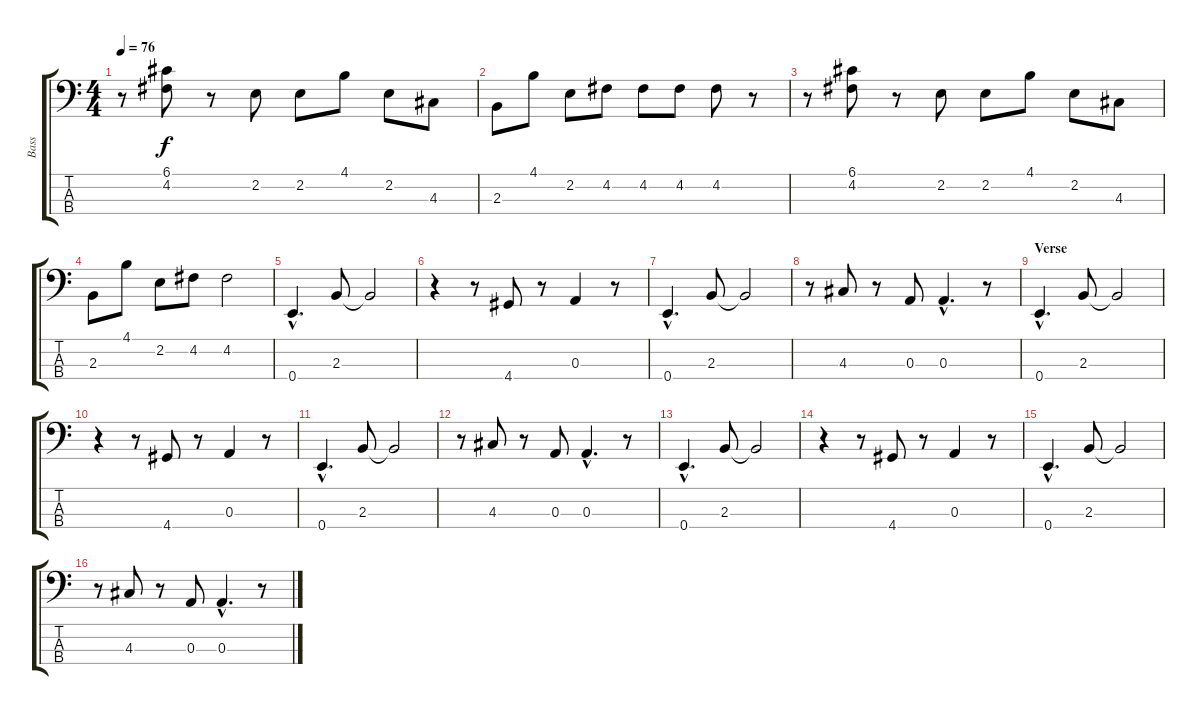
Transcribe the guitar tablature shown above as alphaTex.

\track ("Bass" "Bass") {instrument electricbassfinger}
\staff {score tabs}
\tuning (G2 D2 A1 E1) {hide}
\ts (4 4)
\tempo 76
\clef f4
\ks c
r.8{dy f} (6.1 4.2).8 r.8 2.2.8 2.2.8 4.1.8 2.2.8 4.3.8 |
2.3.8 4.1.8 2.2.8 4.2.8 4.2.8 4.2.8 4.2.8 r.8 |
r.8 (6.1 4.2).8 r.8 2.2.8 2.2.8 4.1.8 2.2.8 4.3.8 |
2.3.8 4.1.8 2.2.8 4.2.8 4.2.2 |
0.4{hac}.4{d} 2.3.8 2.3{t}.2 |
r.4 r.8 4.4.8 r.8 0.3.4 r.8 |
0.4{hac}.4{d} 2.3.8 2.3{t}.2 |
r.8 4.3.8 r.8 0.3.8 0.3{hac}.4{d} r.8 |
\section ("" "Verse")
0.4{hac}.4{d} 2.3.8 2.3{t}.2 |
r.4 r.8 4.4.8 r.8 0.3.4 r.8 |
0.4{hac}.4{d} 2.3.8 2.3{t}.2 |
r.8 4.3.8 r.8 0.3.8 0.3{hac}.4{d} r.8 |
0.4{hac}.4{d} 2.3.8 2.3{t}.2 |
r.4 r.8 4.4.8 r.8 0.3.4 r.8 |
0.4{hac}.4{d} 2.3.8 2.3{t}.2 |
r.8 4.3.8 r.8 0.3.8 0.3{hac}.4{d} r.8
